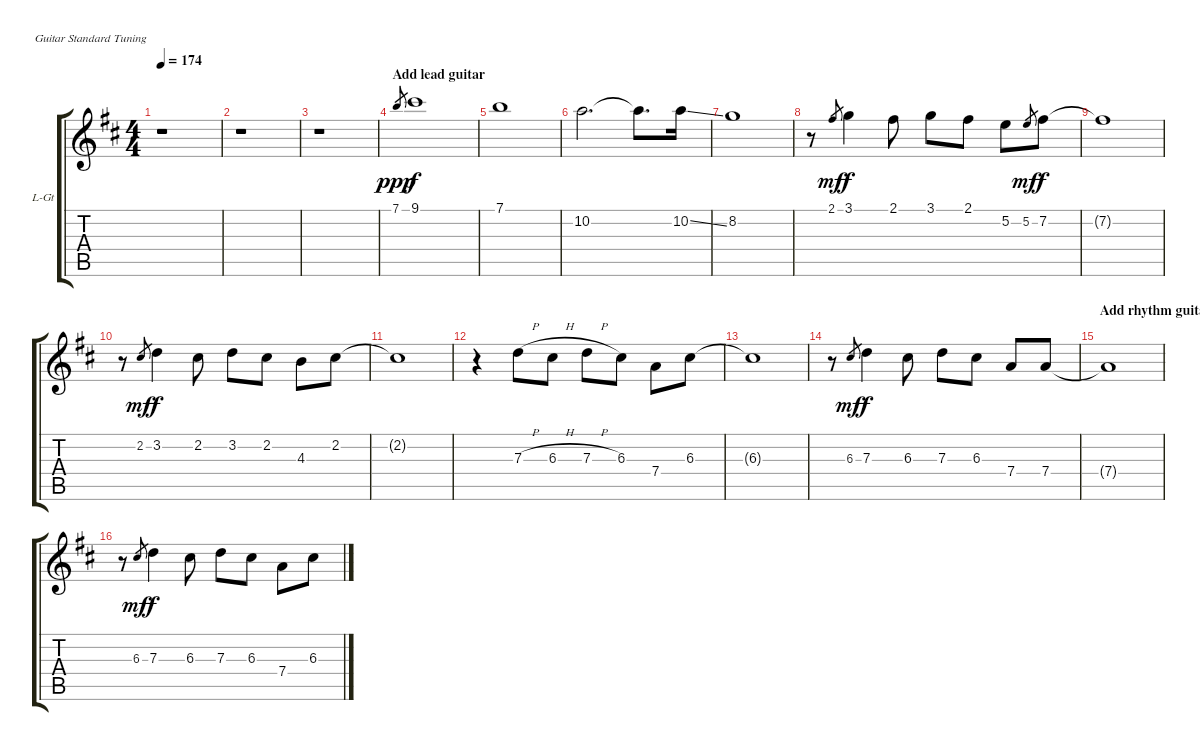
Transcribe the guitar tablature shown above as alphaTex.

\bracketExtendMode groupsimilarinstruments
\firstSystemTrackNameOrientation horizontal
\otherSystemsTrackNameOrientation horizontal
\track ("Lead Guitar" "L-Gt") {instrument electricguitarclean}
\staff {score tabs}
\tuning (E4 B3 G3 D3 A2 E2)
\ts (4 4)
\tempo 174
\clef g2
\ks d
r.1{dy p} |
r.1 |
r.1 |
\section ("" "Add lead guitar")
7.1.8{gr dy ppp} 9.1.1{dy f} |
7.1.1 |
10.2.2{d} 10.2{t}.8{d} 10.2{ss}.16 |
8.2.1 |
r.8 2.1.8{gr dy mf} 3.1.4{dy f} 2.1.8 3.1.8 2.1.8 5.2.8 5.2.8{gr dy mf} 7.2.8{dy f} |
7.2{t}.1 |
r.8 2.2.8{gr dy mf} 3.2.4{dy f} 2.2.8 3.2.8 2.2.8 4.3.8 2.2.8 |
2.2{t}.1 |
r.4 7.3{h}.8 6.3{h}.8 7.3{h}.8 6.3.8 7.4.8 6.3.8 |
6.3{t}.1 |
r.8 6.3.8{gr dy mf} 7.3.4{dy f} 6.3.8 7.3.8 6.3.8 7.4.8 7.4.8 |
\section ("" "Add rhythm guitar")
7.4{t}.1 |
r.8 6.3.8{gr dy mf} 7.3.4{dy f} 6.3.8 7.3.8 6.3.8 7.4.8 6.3.8
